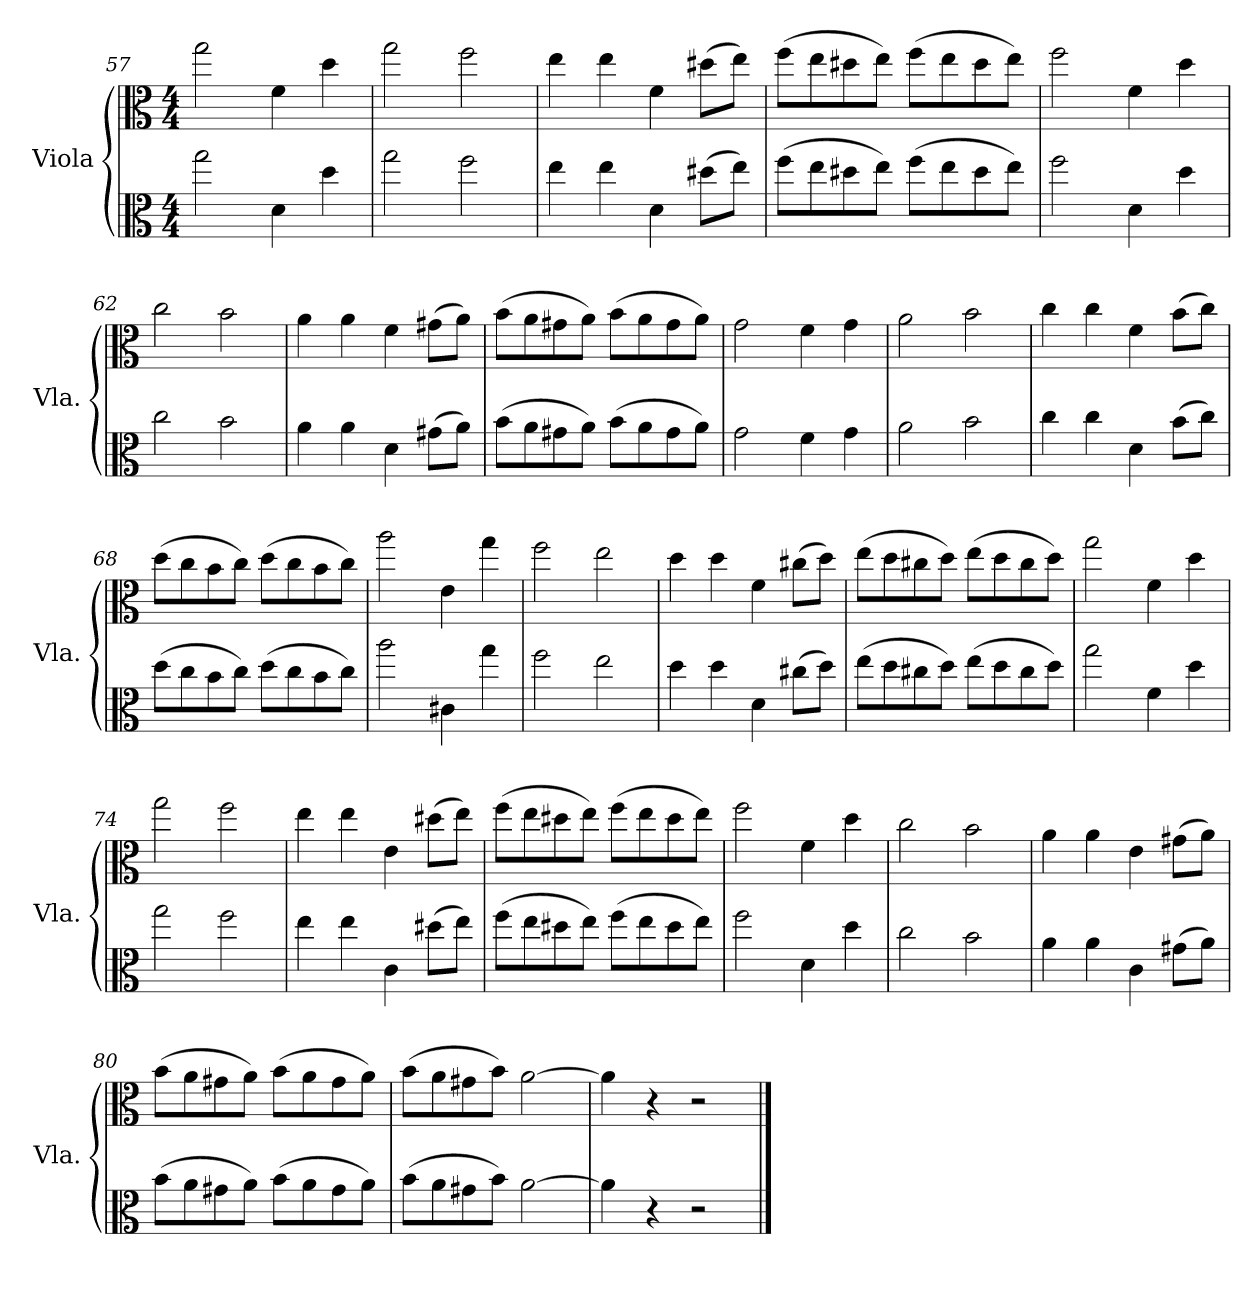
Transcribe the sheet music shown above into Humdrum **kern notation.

**kern	**kern
*part2	*part1
*staff2	*staff1
*I"Viola	*I"Viola
*I'Vla.	*I'Vla.
*clefC3	*clefC3
*k[]	*k[]
*M4/4	*M4/4
=57	=57
2gg\	2gg\
4d\	4f\
4dd\	4dd\
=58	=58
2gg\	2gg\
2ff\	2ff\
=59	=59
4ee\	4ee\
4ee\	4ee\
4d\	4f\
(>8dd#X\L	(>8dd#X\L
8ee\J)	8ee\J)
!!LO:LB:g=z
=60	=60
(>8ff\L	(>8ff\L
8ee\	8ee\
8dd#X\	8dd#X\
8ee\J)	8ee\J)
(>8ff\L	(>8ff\L
8ee\	8ee\
8dd#\	8dd#\
8ee\J)	8ee\J)
=61	=61
2ff\	2ff\
4d\	4f\
4dd\	4dd\
=62	=62
2cc\	2cc\
2b\	2b\
=63	=63
4a\	4a\
4a\	4a\
4d\	4f\
(>8g#X\L	(>8g#X\L
8a\J)	8a\J)
=64	=64
(>8b\L	(>8b\L
8a\	8a\
8g#X\	8g#X\
8a\J)	8a\J)
(>8b\L	(>8b\L
8a\	8a\
8g#\	8g#\
8a\J)	8a\J)
=65	=65
2g\	2g\
4f\	4f\
4g\	4g\
=66	=66
2a\	2a\
2b\	2b\
!!LO:LB:g=z
=67	=67
4cc\	4cc\
4cc\	4cc\
4d\	4f\
(>8b\L	(>8b\L
8cc\J)	8cc\J)
=68	=68
(>8dd\L	(>8dd\L
8cc\	8cc\
8b\	8b\
8cc\J)	8cc\J)
(>8dd\L	(>8dd\L
8cc\	8cc\
8b\	8b\
8cc\J)	8cc\J)
=69	=69
2aa\	2aa\
4c#X\	4e\
4gg\	4gg\
=70	=70
2ff\	2ff\
2ee\	2ee\
=71	=71
4dd\	4dd\
4dd\	4dd\
4d\	4f\
(>8cc#X\L	(>8cc#X\L
8dd\J)	8dd\J)
=72	=72
(>8ee\L	(>8ee\L
8dd\	8dd\
8cc#X\	8cc#X\
8dd\J)	8dd\J)
(>8ee\L	(>8ee\L
8dd\	8dd\
8cc#\	8cc#\
8dd\J)	8dd\J)
!!LO:LB:g=z
=73	=73
2gg\	2gg\
4f\	4f\
4dd\	4dd\
=74	=74
2gg\	2gg\
2ff\	2ff\
=75	=75
4ee\	4ee\
4ee\	4ee\
4c\	4e\
(>8dd#X\L	(>8dd#X\L
8ee\J)	8ee\J)
=76	=76
(>8ff\L	(>8ff\L
8ee\	8ee\
8dd#X\	8dd#X\
8ee\J)	8ee\J)
(>8ff\L	(>8ff\L
8ee\	8ee\
8dd#\	8dd#\
8ee\J)	8ee\J)
=77	=77
2ff\	2ff\
4d\	4f\
4dd\	4dd\
=78	=78
2cc\	2cc\
2b\	2b\
=79	=79
4a\	4a\
4a\	4a\
4c\	4e\
(>8g#X\L	(>8g#X\L
8a\J)	8a\J)
!!LO:PB:g=z
=80	=80
(>8b\L	(>8b\L
8a\	8a\
8g#X\	8g#X\
8a\J)	8a\J)
(>8b\L	(>8b\L
8a\	8a\
8g#\	8g#\
8a\J)	8a\J)
=81	=81
(>8b\L	(>8b\L
8a\	8a\
8g#X\	8g#X\
8b\J)	8b\J)
[2a\	[2a\
=82	=82
4a\]	4a\]
4r	4r
2r	2r
==	==
*-	*-
